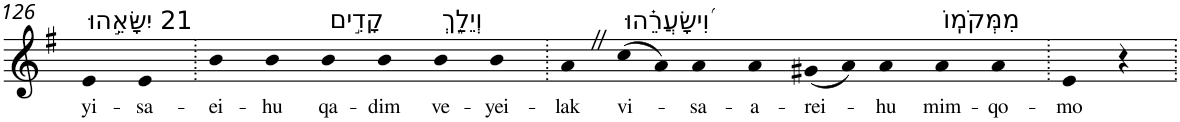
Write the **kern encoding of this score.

**kern	**text
*part1	*part1
*staff1	*staff1
*I"Piano	*
*I'Pno	*
!!LO:PB:g=z
*clefG2	*
*k[f#]	*
*G:	*
=126	=126
!LO:TX:a:t=21 יִשָּׂאֵ֣הוּ	!
!	!LO:LY:b
4e	yi-
!	!LO:LY:b
4e	-sa-
=127.	=127.
!	!LO:LY:b
4b	-ei-
!	!LO:LY:b
4b	-hu
!LO:TX:a:t=קָדִ֣ים	!
!	!LO:LY:b
4b	qa-
!	!LO:LY:b
4b	-dim
!LO:TX:a:t=וְיֵלַ֑ךְ	!
!	!LO:LY:b
4b	ve-
!	!LO:LY:b
4b	-yei-
=128.	=128.
!	!LO:LY:b
4aZ	-lak
!LO:TX:a:t=וִ֝ישָׂעֲרֵ֗הוּ	!
!	!LO:LY:b
(8cc	vi-
8a)	.
!	!LO:LY:b
4a	-sa-
!	!LO:LY:b
4a	-a-
!	!LO:LY:b
(8g#X	-rei-
8a)	.
!	!LO:LY:b
4a	-hu
!LO:TX:a:t=מִמְּקֹמֽוֹ	!
!	!LO:LY:b
4a	mim-
!	!LO:LY:b
4a	-qo-
=129.	=129.
!	!LO:LY:b
4e	-mo
4r	.
=.	=.
*-	*-
